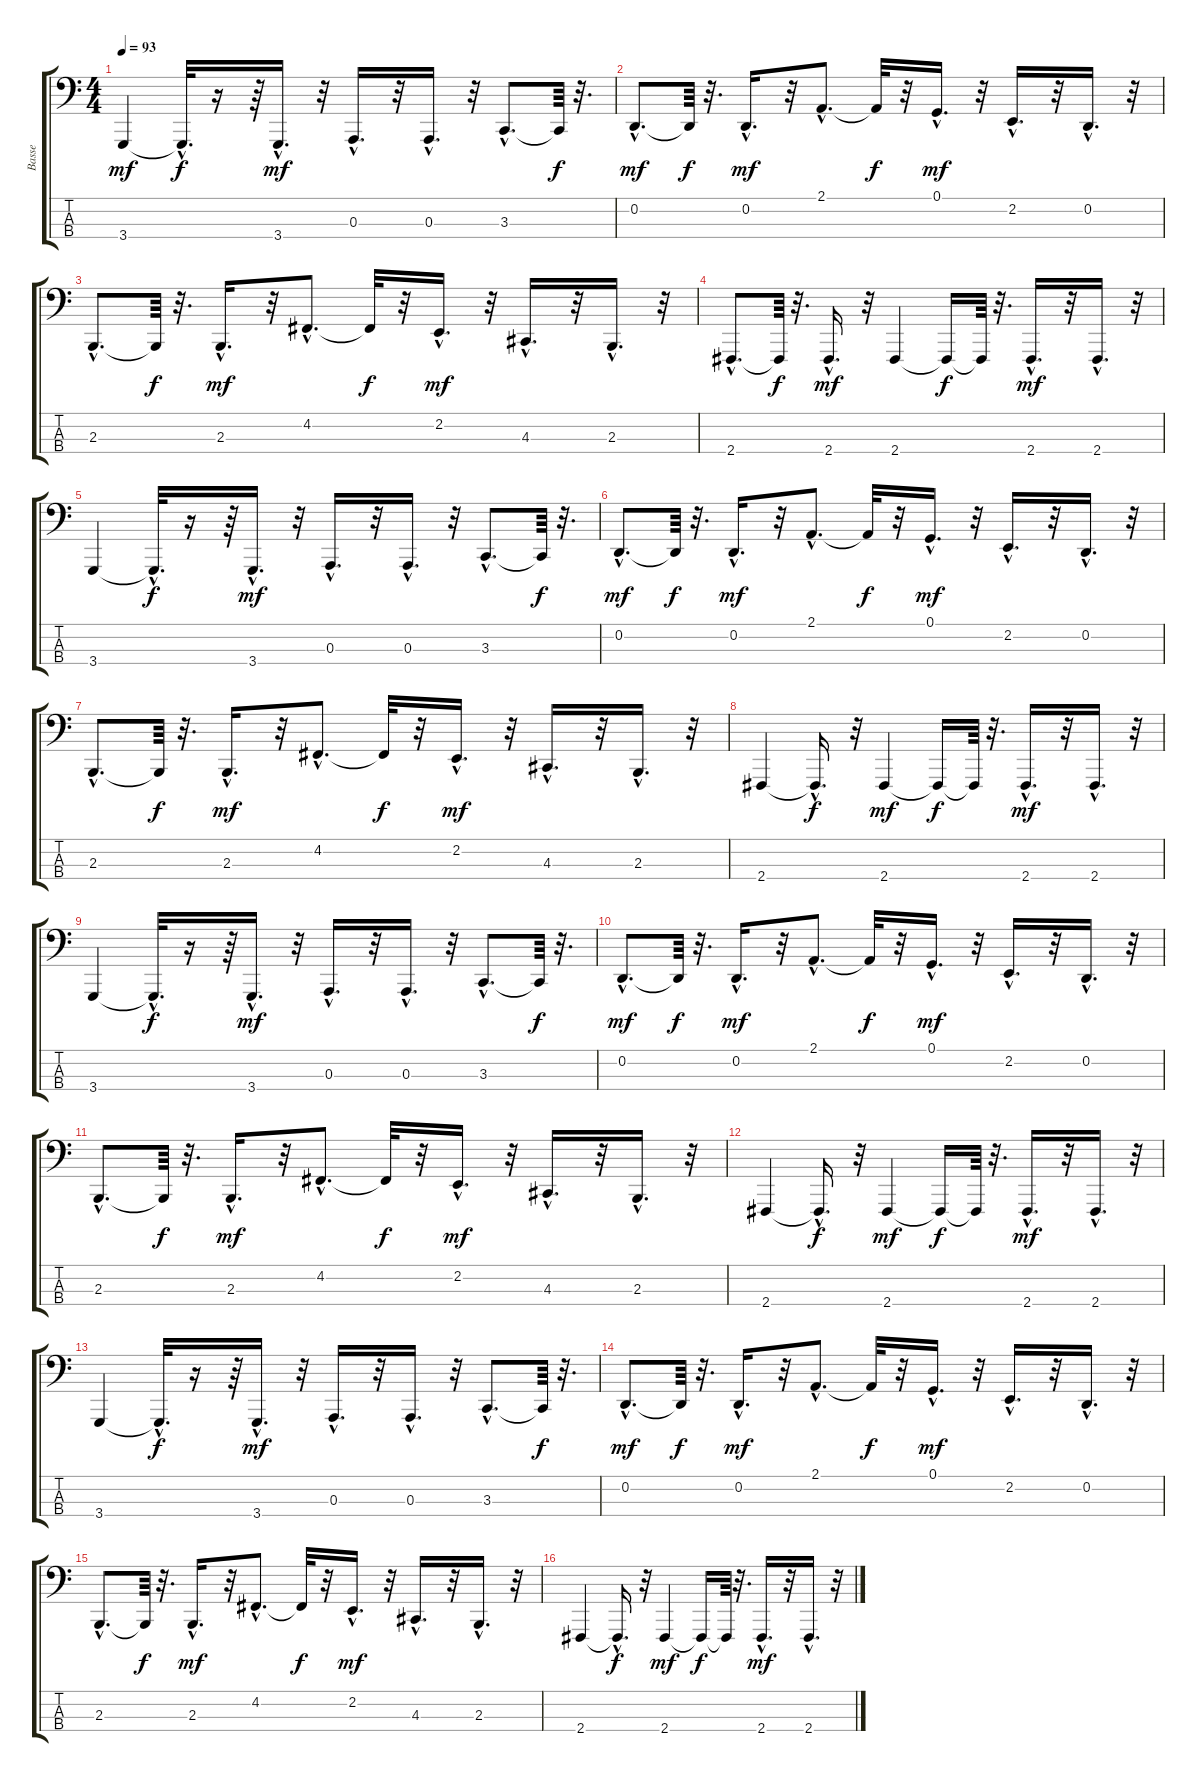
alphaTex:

\track ("Basse" "Basse") {instrument woodblock}
\staff {score tabs}
\tuning (G2 D2 A1 E1) {hide}
\ts (4 4)
\tempo 93
\clef f4
\ks c
3.4.4{dy mf} 3.4{hac t}.32{d dy f} r.16 r.64 3.4{hac}.16{d dy mf} r.32 0.3{hac}.16{d} r.32 0.3{hac}.16{d} r.32 3.3{hac}.8{d} 3.3{t}.64{dy f} r.32{d} |
0.2{hac}.8{d dy mf} 0.2{t}.64{dy f} r.32{d} 0.2{hac}.16{d dy mf} r.32 2.1{hac}.8{d} 2.1{t}.32{dy f} r.32 0.1{hac}.16{d dy mf} r.32 2.2{hac}.16{d} r.32 0.2{hac}.16{d} r.32 |
2.3{hac}.8{d} 2.3{t}.64{dy f} r.32{d} 2.3{hac}.16{d dy mf} r.32 4.2{hac}.8{d} 4.2{t}.32{dy f} r.32 2.2{hac}.16{d dy mf} r.32 4.3{hac}.16{d} r.32 2.3{hac}.16{d} r.32 |
2.4{hac}.8{d} 2.4{t}.64{dy f} r.32{d} 2.4{hac}.16{d dy mf} r.32 2.4.4 2.4{t}.16{dy f} 2.4{t}.64 r.32{d} 2.4{hac}.16{d dy mf} r.32 2.4{hac}.16{d} r.32 |
3.4.4 3.4{hac t}.32{d dy f} r.16 r.64 3.4{hac}.16{d dy mf} r.32 0.3{hac}.16{d} r.32 0.3{hac}.16{d} r.32 3.3{hac}.8{d} 3.3{t}.64{dy f} r.32{d} |
0.2{hac}.8{d dy mf} 0.2{t}.64{dy f} r.32{d} 0.2{hac}.16{d dy mf} r.32 2.1{hac}.8{d} 2.1{t}.32{dy f} r.32 0.1{hac}.16{d dy mf} r.32 2.2{hac}.16{d} r.32 0.2{hac}.16{d} r.32 |
2.3{hac}.8{d} 2.3{t}.64{dy f} r.32{d} 2.3{hac}.16{d dy mf} r.32 4.2{hac}.8{d} 4.2{t}.32{dy f} r.32 2.2{hac}.16{d dy mf} r.32 4.3{hac}.16{d} r.32 2.3{hac}.16{d} r.32 |
2.4.4 2.4{hac t}.16{d dy f} r.32 2.4.4{dy mf} 2.4{t}.16{dy f} 2.4{t}.64 r.32{d} 2.4{hac}.16{d dy mf} r.32 2.4{hac}.16{d} r.32 |
3.4.4 3.4{hac t}.32{d dy f} r.16 r.64 3.4{hac}.16{d dy mf} r.32 0.3{hac}.16{d} r.32 0.3{hac}.16{d} r.32 3.3{hac}.8{d} 3.3{t}.64{dy f} r.32{d} |
0.2{hac}.8{d dy mf} 0.2{t}.64{dy f} r.32{d} 0.2{hac}.16{d dy mf} r.32 2.1{hac}.8{d} 2.1{t}.32{dy f} r.32 0.1{hac}.16{d dy mf} r.32 2.2{hac}.16{d} r.32 0.2{hac}.16{d} r.32 |
2.3{hac}.8{d} 2.3{t}.64{dy f} r.32{d} 2.3{hac}.16{d dy mf} r.32 4.2{hac}.8{d} 4.2{t}.32{dy f} r.32 2.2{hac}.16{d dy mf} r.32 4.3{hac}.16{d} r.32 2.3{hac}.16{d} r.32 |
2.4.4 2.4{hac t}.16{d dy f} r.32 2.4.4{dy mf} 2.4{t}.16{dy f} 2.4{t}.64 r.32{d} 2.4{hac}.16{d dy mf} r.32 2.4{hac}.16{d} r.32 |
3.4.4 3.4{hac t}.32{d dy f} r.16 r.64 3.4{hac}.16{d dy mf} r.32 0.3{hac}.16{d} r.32 0.3{hac}.16{d} r.32 3.3{hac}.8{d} 3.3{t}.64{dy f} r.32{d} |
0.2{hac}.8{d dy mf} 0.2{t}.64{dy f} r.32{d} 0.2{hac}.16{d dy mf} r.32 2.1{hac}.8{d} 2.1{t}.32{dy f} r.32 0.1{hac}.16{d dy mf} r.32 2.2{hac}.16{d} r.32 0.2{hac}.16{d} r.32 |
2.3{hac}.8{d} 2.3{t}.64{dy f} r.32{d} 2.3{hac}.16{d dy mf} r.32 4.2{hac}.8{d} 4.2{t}.32{dy f} r.32 2.2{hac}.16{d dy mf} r.32 4.3{hac}.16{d} r.32 2.3{hac}.16{d} r.32 |
2.4.4 2.4{hac t}.16{d dy f} r.32 2.4.4{dy mf} 2.4{t}.16{dy f} 2.4{t}.64 r.32{d} 2.4{hac}.16{d dy mf} r.32 2.4{hac}.16{d} r.32
